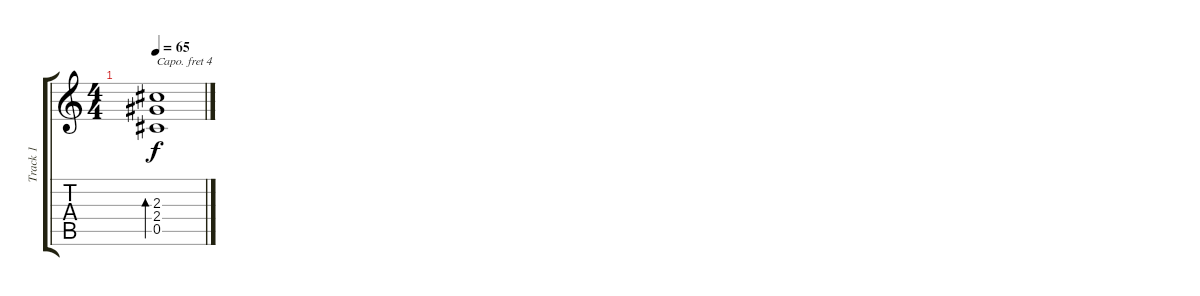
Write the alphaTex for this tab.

\track ("Track 1" "Track 1") {instrument acousticguitarnylon}
\staff {score tabs}
\capo 4
\tuning (E4 B3 G3 D3 A2 E2) {hide}
\ts (4 4)
\tempo 65
\clef g2
\ks c
(2.3 2.4 0.5).1{bd 60 dy f}
